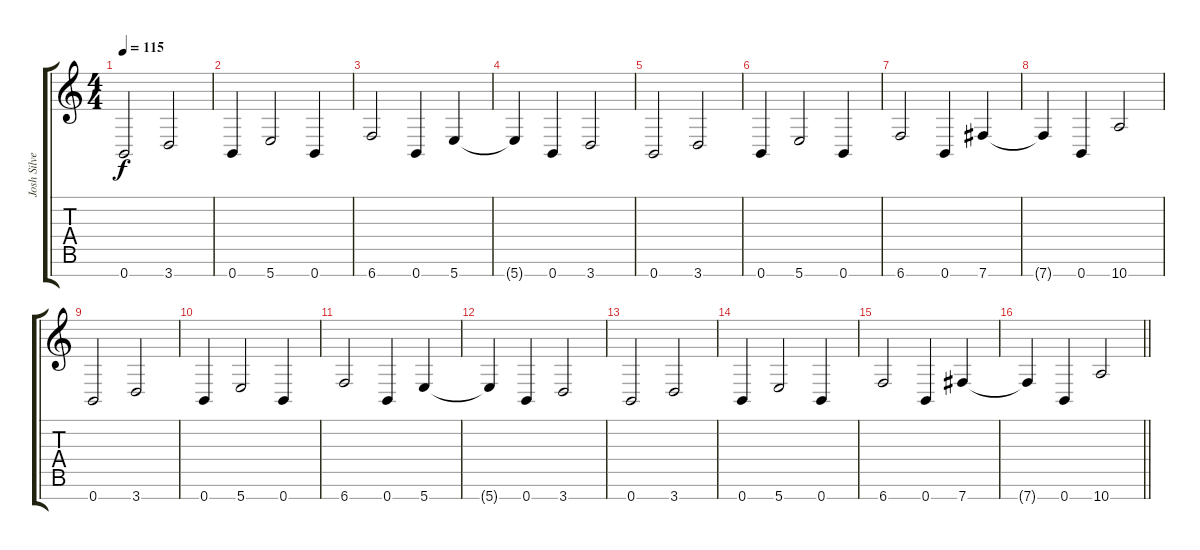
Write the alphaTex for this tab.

\track ("Josh Silver" "Josh Silve") {instrument synthbass1}
\staff {score tabs}
\tuning (E4 B3 G3 D3 A2 E2 B1) {hide}
\ts (4 4)
\section ("" "")
\tempo 115
\clef g2
\ks c
0.7.2{dy f} 3.7.2 |
0.7.4 5.7.2 0.7.4 |
6.7.2 0.7.4 5.7.4 |
5.7{t}.4 0.7.4 3.7.2 |
0.7.2 3.7.2 |
0.7.4 5.7.2 0.7.4 |
6.7.2 0.7.4 7.7.4 |
7.7{t}.4 0.7.4 10.7.2 |
0.7.2 3.7.2 |
0.7.4 5.7.2 0.7.4 |
6.7.2 0.7.4 5.7.4 |
5.7{t}.4 0.7.4 3.7.2 |
0.7.2 3.7.2 |
0.7.4 5.7.2 0.7.4 |
6.7.2 0.7.4 7.7.4 |
\barLineRight lightlight
7.7{t}.4 0.7.4 10.7.2
